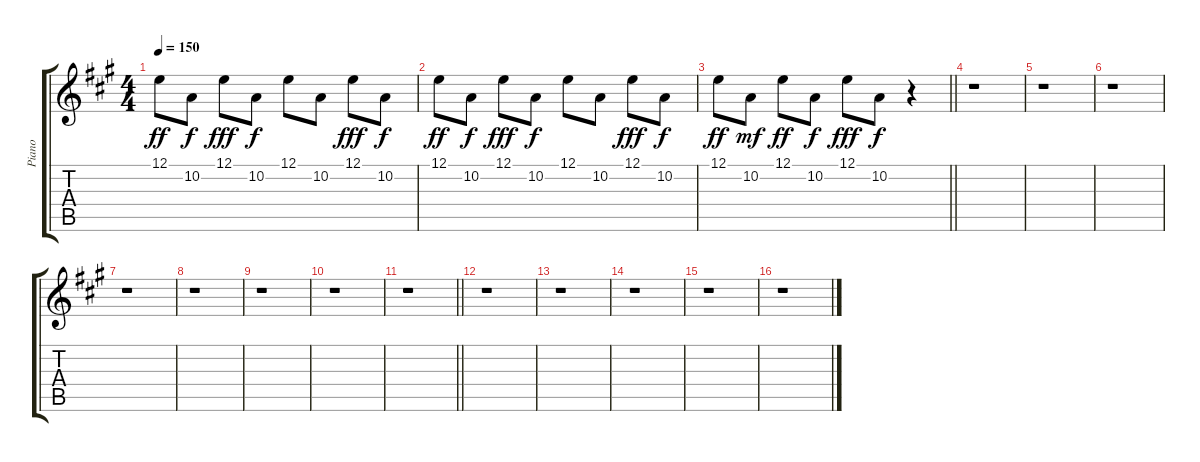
\track ("Piano" "Piano") {instrument acousticgrandpiano}
\staff {score tabs}
\tuning (E4 B3 G3 D3 A2 E2) {hide}
\ts (4 4)
\tempo 150
\clef g2
\ks a
12.1.8{dy ff} 10.2.8{dy f} 12.1.8{dy fff} 10.2.8{dy f} 12.1.8 10.2.8 12.1.8{dy fff} 10.2.8{dy f} |
12.1.8{dy ff} 10.2.8{dy f} 12.1.8{dy fff} 10.2.8{dy f} 12.1.8 10.2.8 12.1.8{dy fff} 10.2.8{dy f} |
\barLineRight lightlight
12.1.8{dy ff} 10.2.8{dy mf} 12.1.8{dy ff} 10.2.8{dy f} 12.1.8{dy fff} 10.2.8{dy f} r.4 |
r.1 |
r.1 |
r.1 |
r.1 |
r.1 |
r.1 |
r.1 |
\barLineRight lightlight
r.1 |
r.1 |
r.1 |
r.1 |
r.1 |
r.1
